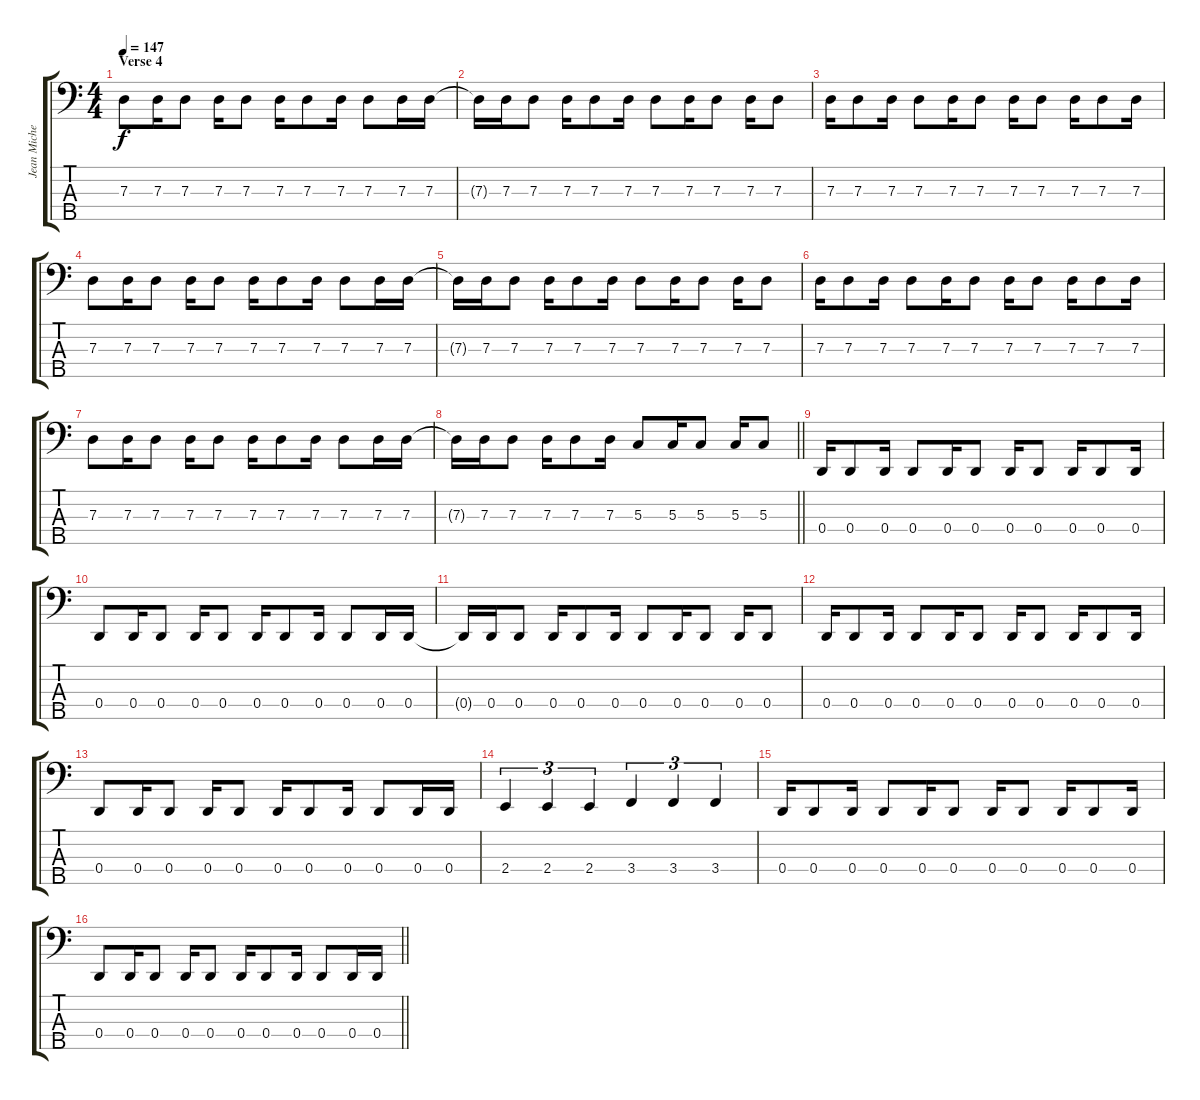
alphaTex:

\track ("Jean Michel Labadie - BASS" "Jean Miche") {instrument electricbasspick}
\staff {score tabs}
\tuning (F2 C2 G1 D1 C1) {hide}
\ts (4 4)
\section ("" "Verse 4")
\tempo 147
\clef f4
\ks c
7.3.8{dy f} 7.3.16 7.3.8 7.3.16 7.3.8 7.3.16 7.3.8 7.3.16 7.3.8 7.3.16 7.3.16 |
7.3{t}.16 7.3.16 7.3.8 7.3.16 7.3.8 7.3.16 7.3.8 7.3.16 7.3.8 7.3.16 7.3.8 |
7.3.16 7.3.8 7.3.16 7.3.8 7.3.16 7.3.8 7.3.16 7.3.8 7.3.16 7.3.8 7.3.16 |
7.3.8 7.3.16 7.3.8 7.3.16 7.3.8 7.3.16 7.3.8 7.3.16 7.3.8 7.3.16 7.3.16 |
7.3{t}.16 7.3.16 7.3.8 7.3.16 7.3.8 7.3.16 7.3.8 7.3.16 7.3.8 7.3.16 7.3.8 |
7.3.16 7.3.8 7.3.16 7.3.8 7.3.16 7.3.8 7.3.16 7.3.8 7.3.16 7.3.8 7.3.16 |
7.3.8 7.3.16 7.3.8 7.3.16 7.3.8 7.3.16 7.3.8 7.3.16 7.3.8 7.3.16 7.3.16 |
\barLineRight lightlight
7.3{t}.16 7.3.16 7.3.8 7.3.16 7.3.8 7.3.16 5.3.8 5.3.16 5.3.8 5.3.16 5.3.8 |
\section ("" "")
0.4.16 0.4.8 0.4.16 0.4.8 0.4.16 0.4.8 0.4.16 0.4.8 0.4.16 0.4.8 0.4.16 |
0.4.8 0.4.16 0.4.8 0.4.16 0.4.8 0.4.16 0.4.8 0.4.16 0.4.8 0.4.16 0.4.16 |
0.4{t}.16 0.4.16 0.4.8 0.4.16 0.4.8 0.4.16 0.4.8 0.4.16 0.4.8 0.4.16 0.4.8 |
0.4.16 0.4.8 0.4.16 0.4.8 0.4.16 0.4.8 0.4.16 0.4.8 0.4.16 0.4.8 0.4.16 |
0.4.8 0.4.16 0.4.8 0.4.16 0.4.8 0.4.16 0.4.8 0.4.16 0.4.8 0.4.16 0.4.16 |
2.4.4{tu (3 2)} 2.4.4{tu (3 2)} 2.4.4{tu (3 2)} 3.4.4{tu (3 2)} 3.4.4{tu (3 2)} 3.4.4{tu (3 2)} |
0.4.16 0.4.8 0.4.16 0.4.8 0.4.16 0.4.8 0.4.16 0.4.8 0.4.16 0.4.8 0.4.16 |
\barLineRight lightlight
0.4.8 0.4.16 0.4.8 0.4.16 0.4.8 0.4.16 0.4.8 0.4.16 0.4.8 0.4.16 0.4.16
